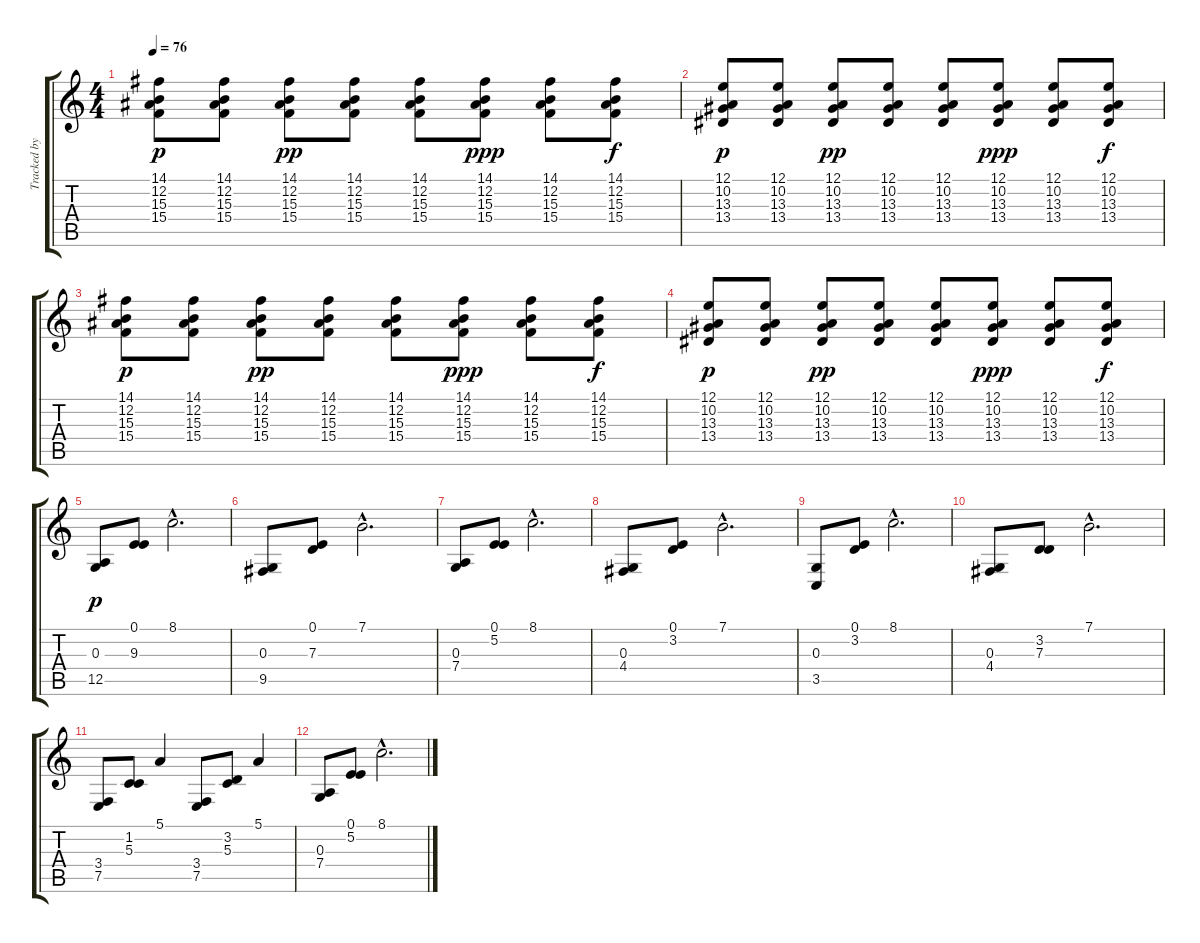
\track ("Tracked by" "Tracked by") {instrument orchestralharp}
\staff {score tabs}
\tuning (E4 B3 G3 D3 A2 E2) {hide}
\ts (4 4)
\tempo 76
\clef g2
\ks c
(14.1 12.2 15.3 15.4).8{dy p} (14.1 12.2 15.3 15.4).8 (14.1 12.2 15.3 15.4).8{dy pp} (14.1 12.2 15.3 15.4).8 (14.1 12.2 15.3 15.4).8 (14.1 12.2 15.3 15.4).8{dy ppp} (14.1 12.2 15.3 15.4).8 (14.1 12.2 15.3 15.4).8{dy f} |
(12.1 10.2 13.3 13.4).8{dy p} (12.1 10.2 13.3 13.4).8 (12.1 10.2 13.3 13.4).8{dy pp} (12.1 10.2 13.3 13.4).8 (12.1 10.2 13.3 13.4).8 (12.1 10.2 13.3 13.4).8{dy ppp} (12.1 10.2 13.3 13.4).8 (12.1 10.2 13.3 13.4).8{dy f} |
(14.1 12.2 15.3 15.4).8{dy p} (14.1 12.2 15.3 15.4).8 (14.1 12.2 15.3 15.4).8{dy pp} (14.1 12.2 15.3 15.4).8 (14.1 12.2 15.3 15.4).8 (14.1 12.2 15.3 15.4).8{dy ppp} (14.1 12.2 15.3 15.4).8 (14.1 12.2 15.3 15.4).8{dy f} |
(12.1 10.2 13.3 13.4).8{dy p} (12.1 10.2 13.3 13.4).8 (12.1 10.2 13.3 13.4).8{dy pp} (12.1 10.2 13.3 13.4).8 (12.1 10.2 13.3 13.4).8 (12.1 10.2 13.3 13.4).8{dy ppp} (12.1 10.2 13.3 13.4).8 (12.1 10.2 13.3 13.4).8{dy f} |
(0.3 12.5).8{dy p} (0.1 9.3).8 8.1{hac}.2{d} |
(0.3 9.5).8 (0.1 7.3).8 7.1{hac}.2{d} |
(0.3 7.4).8 (0.1 5.2).8 8.1{hac}.2{d} |
(0.3 4.4).8 (0.1 3.2).8 7.1{hac}.2{d} |
(0.3 3.5).8 (0.1 3.2).8 8.1{hac}.2{d} |
(0.3 4.4).8 (3.2 7.3).8 7.1{hac}.2{d} |
(3.4 7.5).8 (1.2 5.3).8 5.1.4 (3.4 7.5).8 (3.2 5.3).8 5.1.4 |
(0.3 7.4).8 (0.1 5.2).8 8.1{hac}.2{d}
